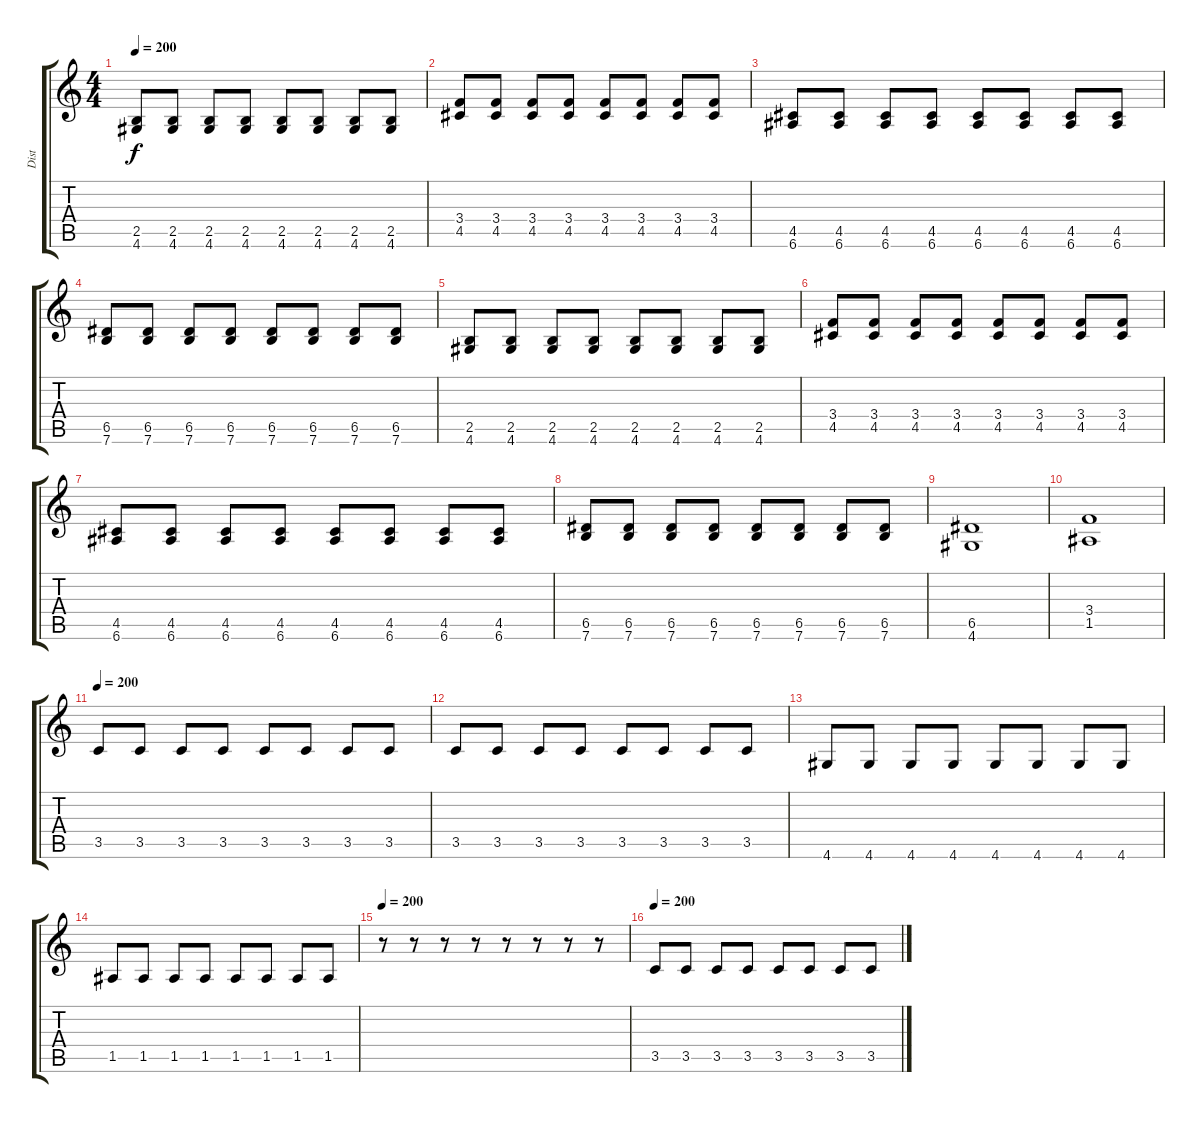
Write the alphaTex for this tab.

\track ("Dist" "Dist") {instrument overdrivenguitar}
\staff {score tabs}
\tuning (E4 B3 G3 D3 A2 E2) {hide}
\ts (4 4)
\tempo 200
\clef g2
\ks c
(2.5 4.6).8{dy f} (2.5 4.6).8 (2.5 4.6).8 (2.5 4.6).8 (2.5 4.6).8 (2.5 4.6).8 (2.5 4.6).8 (2.5 4.6).8 |
(3.4 4.5).8 (3.4 4.5).8 (3.4 4.5).8 (3.4 4.5).8 (3.4 4.5).8 (3.4 4.5).8 (3.4 4.5).8 (3.4 4.5).8 |
(4.5 6.6).8 (4.5 6.6).8 (4.5 6.6).8 (4.5 6.6).8 (4.5 6.6).8 (4.5 6.6).8 (4.5 6.6).8 (4.5 6.6).8 |
(6.5 7.6).8 (6.5 7.6).8 (6.5 7.6).8 (6.5 7.6).8 (6.5 7.6).8 (6.5 7.6).8 (6.5 7.6).8 (6.5 7.6).8 |
(2.5 4.6).8 (2.5 4.6).8 (2.5 4.6).8 (2.5 4.6).8 (2.5 4.6).8 (2.5 4.6).8 (2.5 4.6).8 (2.5 4.6).8 |
(3.4 4.5).8 (3.4 4.5).8 (3.4 4.5).8 (3.4 4.5).8 (3.4 4.5).8 (3.4 4.5).8 (3.4 4.5).8 (3.4 4.5).8 |
(4.5 6.6).8 (4.5 6.6).8 (4.5 6.6).8 (4.5 6.6).8 (4.5 6.6).8 (4.5 6.6).8 (4.5 6.6).8 (4.5 6.6).8 |
(6.5 7.6).8 (6.5 7.6).8 (6.5 7.6).8 (6.5 7.6).8 (6.5 7.6).8 (6.5 7.6).8 (6.5 7.6).8 (6.5 7.6).8 |
(6.5 4.6).1 |
(3.4 1.5).1 |
\tempo 200
3.5.8 3.5.8 3.5.8 3.5.8 3.5.8 3.5.8 3.5.8 3.5.8 |
3.5.8 3.5.8 3.5.8 3.5.8 3.5.8 3.5.8 3.5.8 3.5.8 |
4.6.8 4.6.8 4.6.8 4.6.8 4.6.8 4.6.8 4.6.8 4.6.8 |
1.5.8 1.5.8 1.5.8 1.5.8 1.5.8 1.5.8 1.5.8 1.5.8 |
\tempo 200
r.8 r.8 r.8 r.8 r.8 r.8 r.8 r.8 |
\tempo 200
3.5.8 3.5.8 3.5.8 3.5.8 3.5.8 3.5.8 3.5.8 3.5.8
